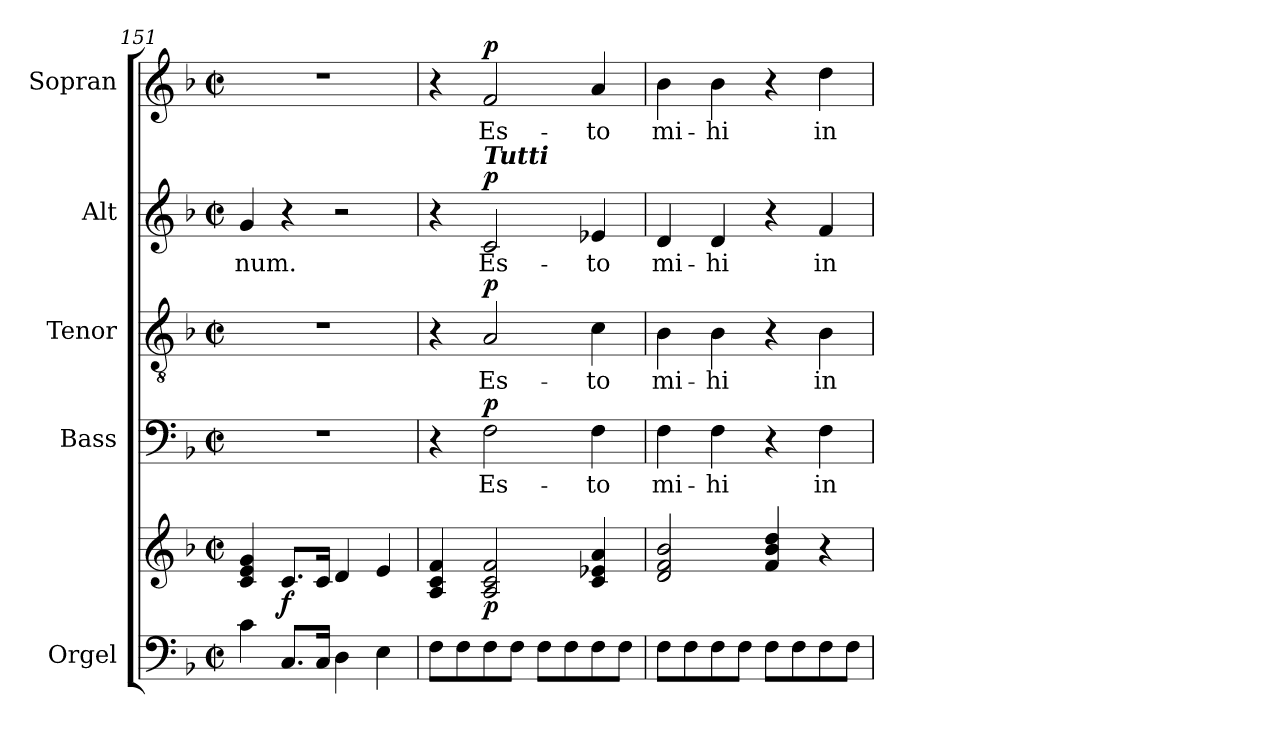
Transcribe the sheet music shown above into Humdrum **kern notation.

**kern	**kern	**dynam	**kern	**text	**dynam	**kern	**text	**dynam	**kern	**text	**dynam	**kern	**text	**dynam
*part5	*part5	*part5	*part4	*part4	*part4	*part3	*part3	*part3	*part2	*part2	*part2	*part1	*part1	*part1
*staff6	*staff5	*staff5/6	*staff4	*staff4	*staff4	*staff3	*staff3	*staff3	*staff2	*staff2	*staff2	*staff1	*staff1	*staff1
*I"Orgel	*	*	*I"Bass	*	*	*I"Tenor	*	*	*I"Alt	*	*	*I"Sopran	*	*
*I'Org.	*	*	*I'B	*	*	*I'T	*	*	*I'A	*	*	*I'S	*	*
!!LO:PB:g=z
*clefF4	*clefG2	*	*clefF4	*	*	*clefGv2	*	*	*clefG2	*	*	*clefG2	*	*
*k[b-]	*k[b-]	*	*k[b-]	*	*	*k[b-]	*	*	*k[b-]	*	*	*k[b-]	*	*
*F:	*F:	*	*F:	*	*	*F:	*	*	*F:	*	*	*F:	*	*
*M2/2	*M2/2	*	*M2/2	*	*	*M2/2	*	*	*M2/2	*	*	*M2/2	*	*
*met(c|)	*met(c|)	*	*met(c|)	*	*	*met(c|)	*	*	*met(c|)	*	*	*met(c|)	*	*
=151	=151	=151	=151	=151	=151	=151	=151	=151	=151	=151	=151	=151	=151	=151
!	!	!	!	!	!	!	!	!	!	!LO:LY:b	!	!	!	!
4c\	4c/ 4e/ 4g/	.	1r	.	.	1r	.	.	4g/	-num.	.	1r	.	.
!	!	!LO:DY:b	!	!	!	!	!	!	!	!	!	!	!	!
8.C/L	8.c/L	f	.	.	.	.	.	.	4r	.	.	.	.	.
16C/Jk	16c/Jk	.	.	.	.	.	.	.	.	.	.	.	.	.
4D\	4d/	.	.	.	.	.	.	.	2r	.	.	.	.	.
4E\	4e/	.	.	.	.	.	.	.	.	.	.	.	.	.
=152	=152	=152	=152	=152	=152	=152	=152	=152	=152	=152	=152	=152	=152	=152
8F\L	4A/ 4c/ 4f/	.	4r	.	.	4r	.	.	4r	.	.	4r	.	.
8F\	.	.	.	.	.	.	.	.	.	.	.	.	.	.
!	!	!	!	!	!	!	!	!	!LO:TX:a:Bi:t=Tutti	!	!	!	!	!
!	!	!LO:DY:b	!	!LO:LY:b	!LO:DY:a	!	!LO:LY:b	!LO:DY:a	!	!LO:LY:b	!LO:DY:a	!	!LO:LY:b	!LO:DY:a
8F\	2A/ 2c/ 2f/	p	2F\	Es-	p	2A/	Es-	p	2c/	Es-	p	2f/	Es-	p
8F\J	.	.	.	.	.	.	.	.	.	.	.	.	.	.
8F\L	.	.	.	.	.	.	.	.	.	.	.	.	.	.
8F\	.	.	.	.	.	.	.	.	.	.	.	.	.	.
!	!	!	!	!LO:LY:b	!	!	!LO:LY:b	!	!	!LO:LY:b	!	!	!LO:LY:b	!
8F\	4c/ 4e-X/ 4a/	.	4F\	-to	.	4c\	-to	.	4e-X/	-to	.	4a/	-to	.
8F\J	.	.	.	.	.	.	.	.	.	.	.	.	.	.
=153	=153	=153	=153	=153	=153	=153	=153	=153	=153	=153	=153	=153	=153	=153
!	!	!	!	!LO:LY:b	!	!	!LO:LY:b	!	!	!LO:LY:b	!	!	!LO:LY:b	!
8F\L	2d/ 2f/ 2b-/	.	4F\	mi-	.	4B-\	mi-	.	4d/	mi-	.	4b-\	mi-	.
8F\	.	.	.	.	.	.	.	.	.	.	.	.	.	.
!	!	!	!	!LO:LY:b	!	!	!LO:LY:b	!	!	!LO:LY:b	!	!	!LO:LY:b	!
8F\	.	.	4F\	-hi	.	4B-\	-hi	.	4d/	-hi	.	4b-\	-hi	.
8F\J	.	.	.	.	.	.	.	.	.	.	.	.	.	.
8F\L	4f/ 4b-/ 4dd/	.	4r	.	.	4r	.	.	4r	.	.	4r	.	.
8F\	.	.	.	.	.	.	.	.	.	.	.	.	.	.
!	!	!	!	!LO:LY:b	!	!	!LO:LY:b	!	!	!LO:LY:b	!	!	!LO:LY:b	!
8F\	4r	.	4F\	in	.	4B-\	in	.	4f/	in	.	4dd\	in	.
8F\J	.	.	.	.	.	.	.	.	.	.	.	.	.	.
=	=	=	=	=	=	=	=	=	=	=	=	=	=	=
*-	*-	*-	*-	*-	*-	*-	*-	*-	*-	*-	*-	*-	*-	*-
